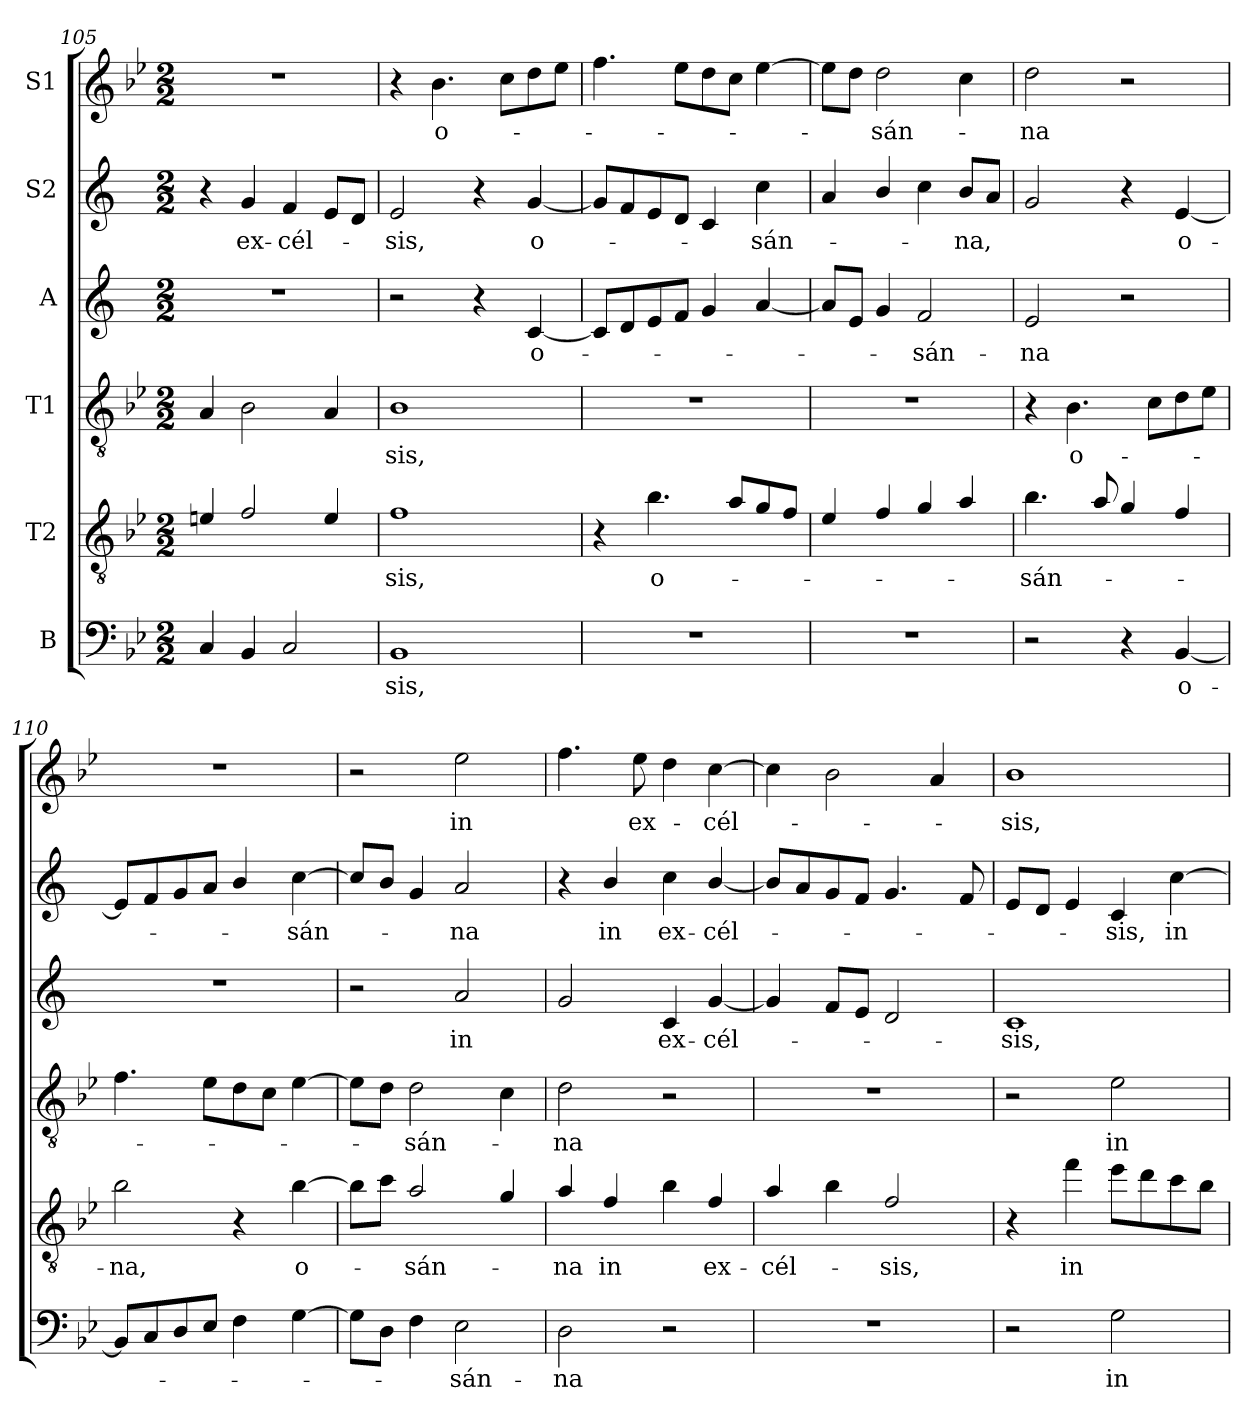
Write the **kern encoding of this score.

**kern	**text	**kern	**text	**kern	**text	**kern	**text	**kern	**text	**kern	**text
*part6	*part6	*part5	*part5	*part4	*part4	*part3	*part3	*part2	*part2	*part1	*part1
*staff6	*staff6	*staff5	*staff5	*staff4	*staff4	*staff3	*staff3	*staff2	*staff2	*staff1	*staff1
*I"B	*	*I"T2	*	*I"T1	*	*I"A	*	*I"S2	*	*I"S1	*
!!LO:PB:g=z
*clefF4	*	*clefGv2	*	*clefGv2	*	*clefG2	*	*clefG2	*	*clefG2	*
*	*	*ITrd8c14	*	*	*	*ITrd1c2	*	*ITrd1c2	*	*	*
*k[b-e-]	*	*k[b-e-]	*	*k[b-e-]	*	*k[b-e-]	*	*k[b-e-]	*	*k[b-e-]	*
*B-:	*	*B-:	*	*B-:	*	*B-:	*	*B-:	*	*B-:	*
*M2/2	*	*M2/2	*	*M2/2	*	*M2/2	*	*M2/2	*	*M2/2	*
=105	=105	=105	=105	=105	=105	=105	=105	=105	=105	=105	=105
4C/	.	4E/	.	4A/	.	1r	.	4r	.	1r	.
!	!	!	!	!	!	!	!	!	!LO:LY:b	!	!
4BB-/	.	2F/	.	2B-\	.	.	.	4f/	ex-	.	.
!	!	!	!	!	!	!	!	!	!LO:LY:b	!	!
2C/	.	.	.	.	.	.	.	4e-/	-cél-	.	.
.	.	4E/	.	4A/	.	.	.	8d/L	.	.	.
.	.	.	.	.	.	.	.	8c/J	.	.	.
=106	=106	=106	=106	=106	=106	=106	=106	=106	=106	=106	=106
!	!LO:LY:b	!	!LO:LY:b	!	!LO:LY:b	!	!	!	!LO:LY:b	!	!
1BB-	-sis,	1F	-sis,	1B-	-sis,	2r	.	2d/	-sis,	4r	.
!	!	!	!	!	!	!	!	!	!	!	!LO:LY:b
.	.	.	.	.	.	.	.	.	.	4.b-\	o-
.	.	.	.	.	.	4r	.	4r	.	.	.
.	.	.	.	.	.	.	.	.	.	8cc\L	.
!	!	!	!	!	!	!	!LO:LY:b	!	!LO:LY:b	!	!
.	.	.	.	.	.	[4B-/	o-	[4f/	o-	8dd\	.
.	.	.	.	.	.	.	.	.	.	8ee-\J	.
=107	=107	=107	=107	=107	=107	=107	=107	=107	=107	=107	=107
1r	.	4r	.	1r	.	8B-/L]	.	8f/L]	.	4.ff\	.
.	.	.	.	.	.	8c/	.	8e-/	.	.	.
!	!	!	!LO:LY:b	!	!	!	!	!	!	!	!
.	.	4.B-\	o-	.	.	8d/	.	8d/	.	.	.
.	.	.	.	.	.	8e-/J	.	8c/J	.	8ee-\L	.
.	.	.	.	.	.	4f/	.	4B-/	.	8dd\	.
.	.	8A/L	.	.	.	.	.	.	.	8cc\J	.
!	!	!	!	!	!	!	!	!	!LO:LY:b	!	!
.	.	8G/	.	.	.	[4g/	.	4b-\	-sán-	[4ee-\	.
.	.	8F/J	.	.	.	.	.	.	.	.	.
=108	=108	=108	=108	=108	=108	=108	=108	=108	=108	=108	=108
1r	.	4E-/	.	1r	.	8g/L]	.	4g/	.	8ee-\L]	.
.	.	.	.	.	.	8d/J	.	.	.	8dd\J	.
!	!	!	!	!	!	!	!	!	!	!	!LO:LY:b
.	.	4F/	.	.	.	4f/	.	4a/	.	2dd\	-sán-
!	!	!	!	!	!	!	!LO:LY:b	!	!	!	!
.	.	4G/	.	.	.	2e-/	-sán-	4b-\	.	.	.
!	!	!	!	!	!	!	!	!	!LO:LY:b	!	!
.	.	4A/	.	.	.	.	.	8a/L	-na,	4cc\	.
.	.	.	.	.	.	.	.	8g/J	.	.	.
=109	=109	=109	=109	=109	=109	=109	=109	=109	=109	=109	=109
!	!	!	!LO:LY:b	!	!	!	!LO:LY:b	!	!	!	!LO:LY:b
2r	.	4.B-\	-sán-	4r	.	2d/	-na	2f/	.	2dd\	-na
!	!	!	!	!	!LO:LY:b	!	!	!	!	!	!
.	.	.	.	4.B-\	o-	.	.	.	.	.	.
.	.	8A/	.	.	.	.	.	.	.	.	.
4r	.	4G/	.	.	.	2r	.	4r	.	2r	.
.	.	.	.	8c\L	.	.	.	.	.	.	.
!	!LO:LY:b	!	!	!	!	!	!	!	!LO:LY:b	!	!
[4BB-/	o-	4F/	.	8d\	.	.	.	[4d/	o-	.	.
.	.	.	.	8e-\J	.	.	.	.	.	.	.
!!LO:PB:g=z
=110	=110	=110	=110	=110	=110	=110	=110	=110	=110	=110	=110
!	!	!	!LO:LY:b	!	!	!	!	!	!	!	!
8BB-/L]	.	2B-\	-na,	4.f\	.	1r	.	8d/L]	.	1r	.
8C/	.	.	.	.	.	.	.	8e-/	.	.	.
8D/	.	.	.	.	.	.	.	8f/	.	.	.
8E-/J	.	.	.	8e-\L	.	.	.	8g/J	.	.	.
4F\	.	4r	.	8d\	.	.	.	4a/	.	.	.
.	.	.	.	8c\J	.	.	.	.	.	.	.
!	!	!	!LO:LY:b	!	!	!	!	!	!LO:LY:b	!	!
[4G\	.	[4B-\	o-	[4e-\	.	.	.	[4b-\	-sán-	.	.
=111	=111	=111	=111	=111	=111	=111	=111	=111	=111	=111	=111
8G\L]	.	8B-\L]	.	8e-\L]	.	2r	.	8b-/L]	.	2r	.
8D\J	.	8c\J	.	8d\J	.	.	.	8a/J	.	.	.
!	!	!	!LO:LY:b	!	!LO:LY:b	!	!	!	!	!	!
4F\	.	2A/	-sán-	2d\	-sán-	.	.	4f/	.	.	.
!	!LO:LY:b	!	!	!	!	!	!LO:LY:b	!	!LO:LY:b	!	!LO:LY:b
2E-\	-sán-	.	.	.	.	2g/	in	2g/	-na	2ee-\	in
.	.	4G/	.	4c\	.	.	.	.	.	.	.
=112	=112	=112	=112	=112	=112	=112	=112	=112	=112	=112	=112
!	!LO:LY:b	!	!LO:LY:b	!	!LO:LY:b	!	!	!	!	!	!
2D\	-na	4A/	-na	2d\	-na	2f/	.	4r	.	4.ff\	.
!	!	!	!LO:LY:b	!	!	!	!	!	!LO:LY:b	!	!
.	.	4F/	in	.	.	.	.	4a/	in	.	.
!	!	!	!	!	!	!	!	!	!	!	!LO:LY:b
.	.	.	.	.	.	.	.	.	.	8ee-\	ex-
!	!	!	!	!	!	!	!LO:LY:b	!	!LO:LY:b	!	!
2r	.	4B-\	.	2r	.	4B-/	ex-	4b-\	ex-	4dd\	.
!	!	!	!LO:LY:b	!	!	!	!LO:LY:b	!	!LO:LY:b	!	!LO:LY:b
.	.	4F/	ex-	.	.	[4f/	-cél-	[4a/	-cél-	[4cc\	-cél-
=113	=113	=113	=113	=113	=113	=113	=113	=113	=113	=113	=113
!	!	!	!LO:LY:b	!	!	!	!	!	!	!	!
1r	.	4A/	-cél-	1r	.	4f/]	.	8a/L]	.	4cc\]	.
.	.	.	.	.	.	.	.	8g/	.	.	.
.	.	4B-\	.	.	.	8e-/L	.	8f/	.	2b-\	.
.	.	.	.	.	.	8d/J	.	8e-/J	.	.	.
!	!	!	!LO:LY:b	!	!	!	!	!	!	!	!
.	.	2F/	-sis,	.	.	2c/	.	4.f/	.	.	.
.	.	.	.	.	.	.	.	.	.	4a/	.
.	.	.	.	.	.	.	.	8e-/	.	.	.
=114	=114	=114	=114	=114	=114	=114	=114	=114	=114	=114	=114
!	!	!	!	!	!	!	!LO:LY:b	!	!	!	!LO:LY:b
2r	.	4r	.	2r	.	1B-	-sis,	8d/L	.	1b-	-sis,
.	.	.	.	.	.	.	.	8c/J	.	.	.
!	!	!	!LO:LY:b	!	!	!	!	!	!	!	!
.	.	4f\	in	.	.	.	.	4d/	.	.	.
!	!LO:LY:b	!	!	!	!LO:LY:b	!	!	!	!LO:LY:b	!	!
2G\	in	8e-\L	.	2e-\	in	.	.	4B-/	-sis,	.	.
.	.	8d\	.	.	.	.	.	.	.	.	.
!	!	!	!	!	!	!	!	!	!LO:LY:b	!	!
.	.	8c\	.	.	.	.	.	[4b-\	in	.	.
.	.	8B-\J	.	.	.	.	.	.	.	.	.
=	=	=	=	=	=	=	=	=	=	=	=
*-	*-	*-	*-	*-	*-	*-	*-	*-	*-	*-	*-
